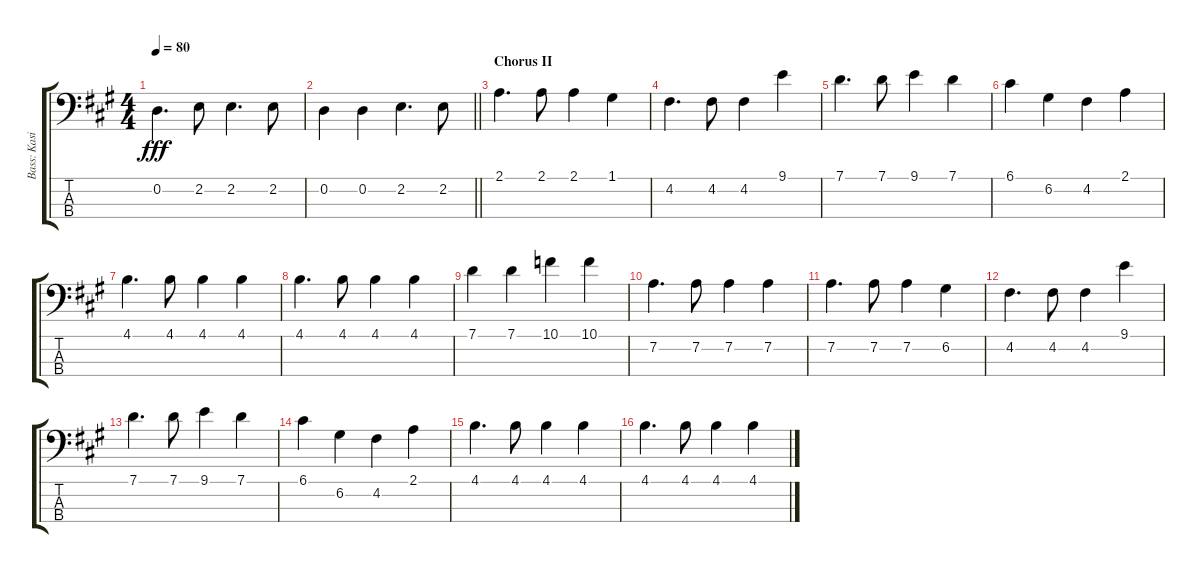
\track ("Bass: Kasim Sulton" "Bass: Kasi") {instrument electricbassfinger}
\staff {score tabs}
\tuning (G2 D2 A1 E1) {hide}
\ts (4 4)
\tempo 80
\clef f4
\ks a
0.2.4{d dy fff} 2.2.8 2.2.4{d} 2.2.8 |
\barLineRight lightlight
0.2.4 0.2.4 2.2.4{d} 2.2.8 |
\section ("" "Chorus II")
2.1.4{d} 2.1.8 2.1.4 1.1.4 |
4.2.4{d} 4.2.8 4.2.4 9.1.4 |
7.1.4{d} 7.1.8 9.1.4 7.1.4 |
6.1.4 6.2.4 4.2.4 2.1.4 |
4.1.4{d} 4.1.8 4.1.4 4.1.4 |
4.1.4{d} 4.1.8 4.1.4 4.1.4 |
7.1.4 7.1.4 10.1.4 10.1.4 |
7.2.4{d} 7.2.8 7.2.4 7.2.4 |
7.2.4{d} 7.2.8 7.2.4 6.2.4 |
4.2.4{d} 4.2.8 4.2.4 9.1.4 |
7.1.4{d} 7.1.8 9.1.4 7.1.4 |
6.1.4 6.2.4 4.2.4 2.1.4 |
4.1.4{d} 4.1.8 4.1.4 4.1.4 |
4.1.4{d} 4.1.8 4.1.4 4.1.4
